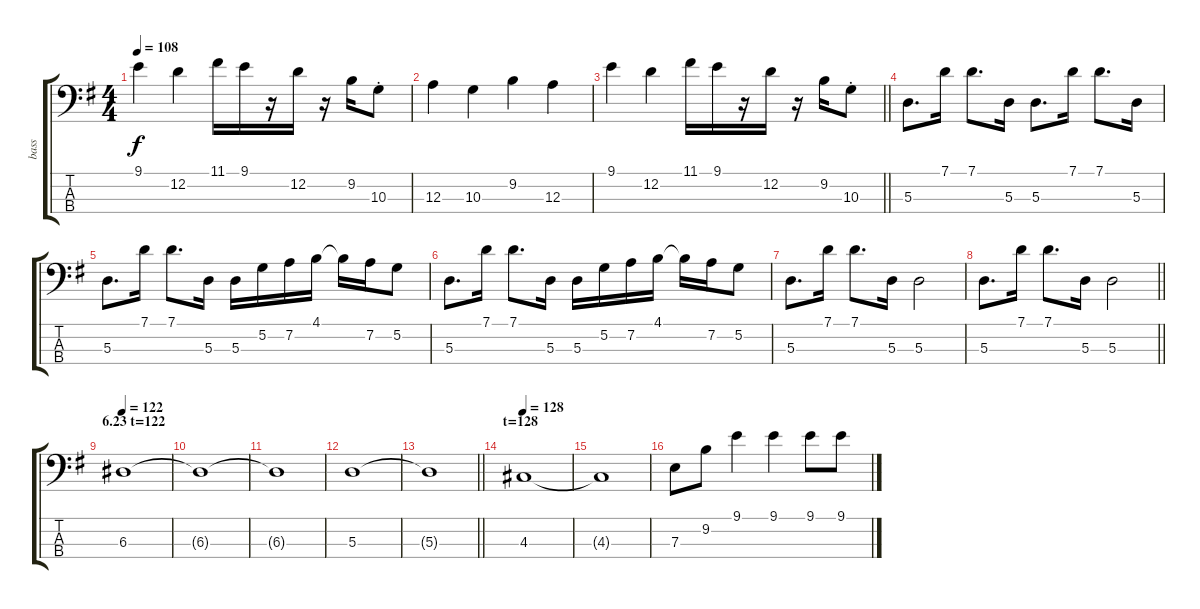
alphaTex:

\track ("bass" "bass") {instrument electricbassfinger}
\staff {score tabs}
\tuning (G2 D2 A1 E1) {hide}
\ts (4 4)
\tempo 108
\clef f4
\ks g
9.1.4{dy f} 12.2.4 11.1.16 9.1.16 r.16 12.2.16 r.16 9.2.16 10.3{st}.8 |
12.3.4 10.3.4 9.2.4 12.3.4 |
\barLineRight lightlight
9.1.4 12.2.4 11.1.16 9.1.16 r.16 12.2.16 r.16 9.2.16 10.3{st}.8 |
5.3.8{d} 7.1.16 7.1.8{d} 5.3.16 5.3.8{d} 7.1.16 7.1.8{d} 5.3.16 |
5.3.8{d} 7.1.16 7.1.8{d} 5.3.16 5.3.16 5.2.16 7.2.16 4.1.16 4.1{t}.16 7.2.16 5.2.8 |
5.3.8{d} 7.1.16 7.1.8{d} 5.3.16 5.3.16 5.2.16 7.2.16 4.1.16 4.1{t}.16 7.2.16 5.2.8 |
5.3.8{d} 7.1.16 7.1.8{d} 5.3.16 5.3.2 |
\barLineRight lightlight
5.3.8{d} 7.1.16 7.1.8{d} 5.3.16 5.3.2 |
\section ("" "6.23 t=122")
\tempo 122
6.3.1 |
6.3{t}.1 |
6.3{t}.1 |
5.3.1 |
\barLineRight lightlight
5.3{t}.1 |
\section ("" "t=128")
\tempo 128
4.3.1 |
4.3{t}.1 |
7.3.8 9.2.8 9.1.4 9.1.4 9.1.8 9.1.8
